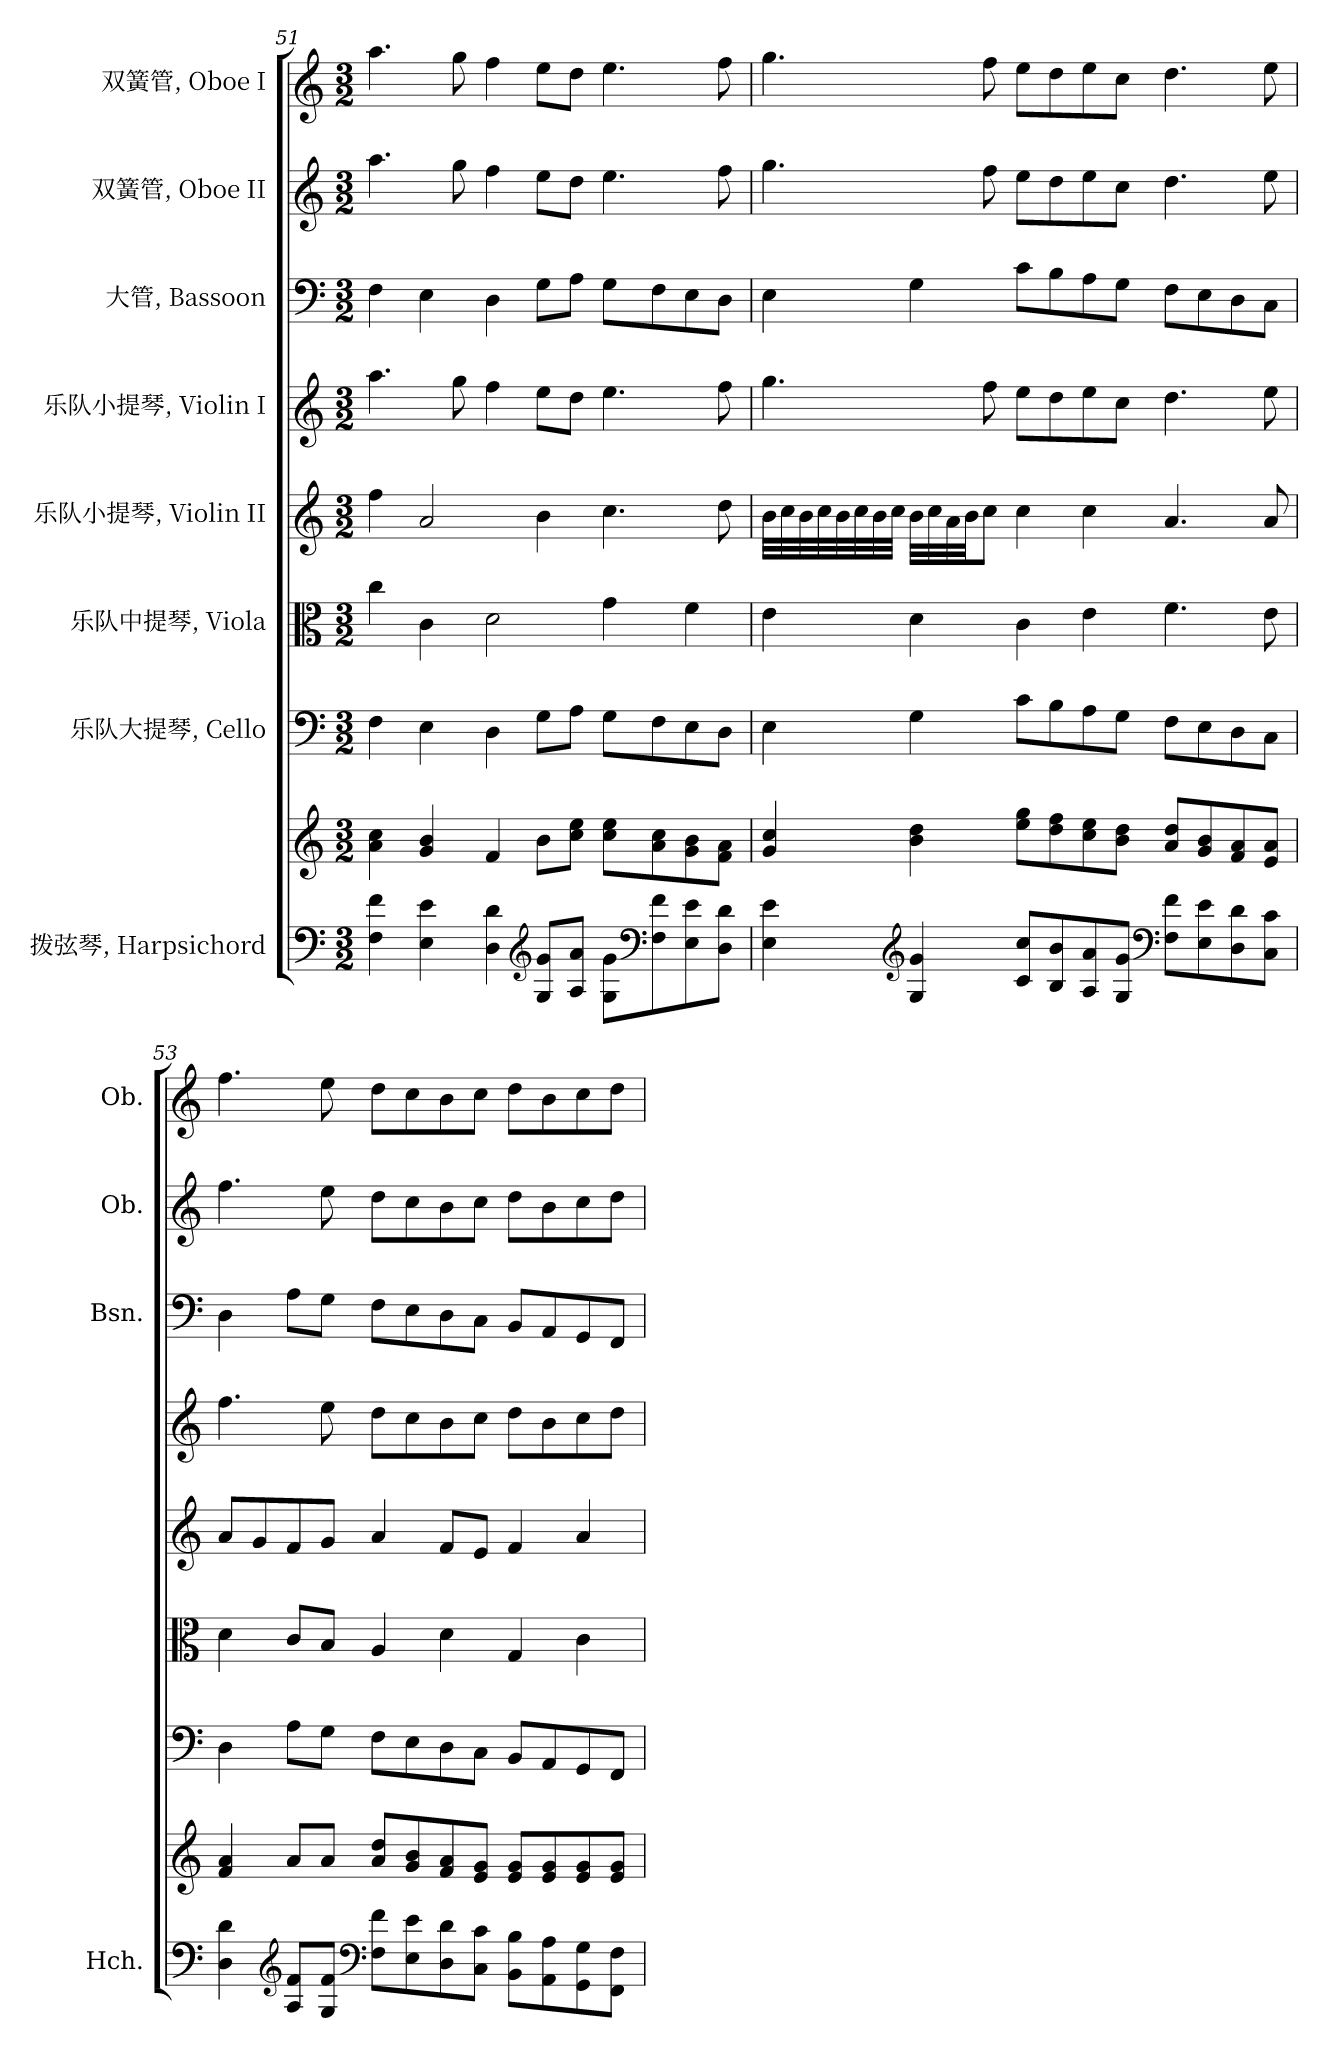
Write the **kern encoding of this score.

**kern	**kern	**kern	**kern	**kern	**kern	**kern	**kern	**kern
*part8	*part8	*part7	*part6	*part5	*part4	*part3	*part2	*part1
*staff9	*staff8	*staff7	*staff6	*staff5	*staff4	*staff3	*staff2	*staff1
*I"拨弦琴, Harpsichord	*	*I"乐队大提琴, Cello	*I"乐队中提琴, Viola	*I"乐队小提琴, Violin II	*I"乐队小提琴, Violin I	*I"大管, Bassoon	*I"双簧管, Oboe II	*I"双簧管, Oboe I
*I'Hch.	*	*	*	*	*	*I'Bsn.	*I'Ob.	*I'Ob.
!!LO:PB:g=z
*clefF4	*clefG2	*clefF4	*clefC3	*clefG2	*clefG2	*clefF4	*clefG2	*clefG2
*k[]	*k[]	*k[]	*k[]	*k[]	*k[]	*k[]	*k[]	*k[]
*M3/2	*M3/2	*M3/2	*M3/2	*M3/2	*M3/2	*M3/2	*M3/2	*M3/2
=51	=51	=51	=51	=51	=51	=51	=51	=51
4F\ 4f\	4a\ 4cc\	4F\	4cc\	4ff\	4.aa\	4F\	4.aa\	4.aa\
4E\ 4e\	4g/ 4b/	4E\	4c\	2a/	.	4E\	.	.
.	.	.	.	.	8gg\	.	8gg\	8gg\
4D\ 4d\	4f/	4D\	2d\	.	4ff\	4D\	4ff\	4ff\
*clefG2	*	*	*	*	*	*	*	*
8G/ 8g/L	8b\L	8G\L	.	4b\	8ee\L	8G\L	8ee\L	8ee\L
8A/ 8a/J	8cc\ 8ee\J	8A\J	.	.	8dd\J	8A\J	8dd\J	8dd\J
8G\ 8g\L	8cc\ 8ee\L	8G\L	4g\	4.cc\	4.ee\	8G\L	4.ee\	4.ee\
*clefF4	*	*	*	*	*	*	*	*
8F\ 8f\	8a\ 8cc\	8F\	.	.	.	8F\	.	.
8E\ 8e\	8g\ 8b\	8E\	4f\	.	.	8E\	.	.
8D\ 8d\J	8f\ 8a\J	8D\J	.	8dd\	8ff\	8D\J	8ff\	8ff\
=52	=52	=52	=52	=52	=52	=52	=52	=52
4E\ 4e\	4g/ 4cc/	4E\	4e\	32b\LLL	4.gg\	4E\	4.gg\	4.gg\
.	.	.	.	32cc\	.	.	.	.
.	.	.	.	32b\	.	.	.	.
.	.	.	.	32cc\	.	.	.	.
.	.	.	.	32b\	.	.	.	.
.	.	.	.	32cc\	.	.	.	.
.	.	.	.	32b\	.	.	.	.
.	.	.	.	32cc\JJJ	.	.	.	.
*clefG2	*	*	*	*	*	*	*	*
4G/ 4g/	4b\ 4dd\	4G\	4d\	32b\LLL	.	4G\	.	.
.	.	.	.	32cc\	.	.	.	.
.	.	.	.	32a\	.	.	.	.
.	.	.	.	32b\JJ	.	.	.	.
.	.	.	.	8cc\J	8ff\	.	8ff\	8ff\
8c/ 8cc/L	8ee\ 8gg\L	8c\L	4c\	4cc\	8ee\L	8c\L	8ee\L	8ee\L
8B/ 8b/	8dd\ 8ff\	8B\	.	.	8dd\	8B\	8dd\	8dd\
8A/ 8a/	8cc\ 8ee\	8A\	4e\	4cc\	8ee\	8A\	8ee\	8ee\
8G/ 8g/J	8b\ 8dd\J	8G\J	.	.	8cc\J	8G\J	8cc\J	8cc\J
*clefF4	*	*	*	*	*	*	*	*
8F\ 8f\L	8a/ 8dd/L	8F\L	4.f\	4.a/	4.dd\	8F\L	4.dd\	4.dd\
8E\ 8e\	8g/ 8b/	8E\	.	.	.	8E\	.	.
8D\ 8d\	8f/ 8a/	8D\	.	.	.	8D\	.	.
8C\ 8c\J	8e/ 8a/J	8C\J	8e\	8a/	8ee\	8C\J	8ee\	8ee\
!!LO:PB:g=z
=53	=53	=53	=53	=53	=53	=53	=53	=53
4D\ 4d\	4f/ 4a/	4D\	4d\	8a/L	4.ff\	4D\	4.ff\	4.ff\
.	.	.	.	8g/	.	.	.	.
*clefG2	*	*	*	*	*	*	*	*
8A/ 8f/L	8a/L	8A\L	8c/L	8f/	.	8A\L	.	.
8G/ 8f/J	8a/J	8G\J	8B/J	8g/J	8ee\	8G\J	8ee\	8ee\
*clefF4	*	*	*	*	*	*	*	*
8F\ 8f\L	8a/ 8dd/L	8F\L	4A/	4a/	8dd\L	8F\L	8dd\L	8dd\L
8E\ 8e\	8g/ 8b/	8E\	.	.	8cc\	8E\	8cc\	8cc\
8D\ 8d\	8f/ 8a/	8D\	4d\	8f/L	8b\	8D\	8b\	8b\
8C\ 8c\J	8e/ 8g/J	8C\J	.	8e/J	8cc\J	8C\J	8cc\J	8cc\J
8BB\ 8B\L	8e/ 8g/L	8BB/L	4G/	4f/	8dd\L	8BB/L	8dd\L	8dd\L
8AA\ 8A\	8e/ 8g/	8AA/	.	.	8b\	8AA/	8b\	8b\
8GG\ 8G\	8e/ 8g/	8GG/	4c\	4a/	8cc\	8GG/	8cc\	8cc\
8FF\ 8F\J	8e/ 8g/J	8FF/J	.	.	8dd\J	8FF/J	8dd\J	8dd\J
=	=	=	=	=	=	=	=	=
*-	*-	*-	*-	*-	*-	*-	*-	*-
